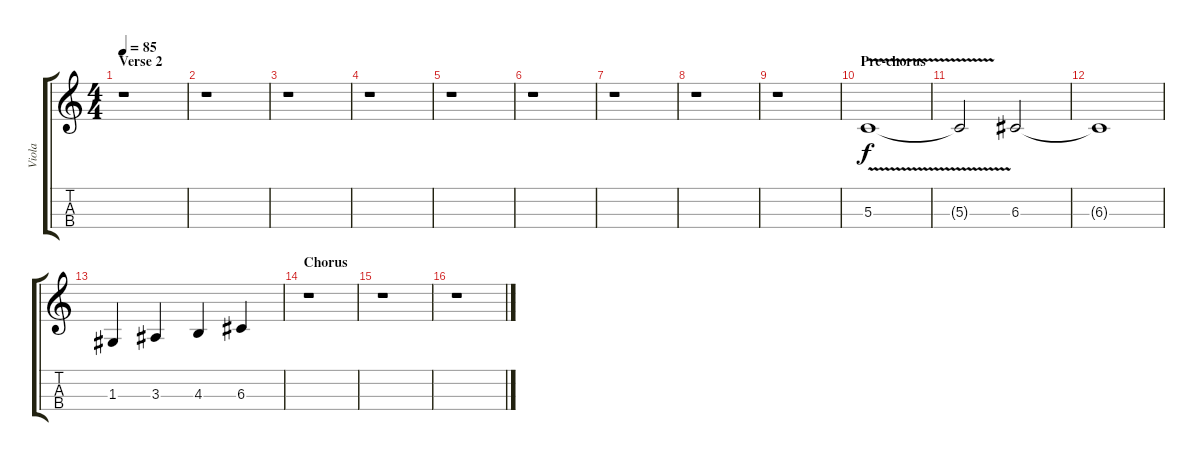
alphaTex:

\track ("Viola" "Viola") {instrument viola}
\staff {score tabs}
\tuning (A4 D4 G3 C3) {hide}
\ts (4 4)
\section ("" "Verse 2")
\tempo 85
\clef g2
\ks c
r.1{dy f} |
r.1 |
r.1 |
r.1 |
r.1 |
r.1 |
r.1 |
r.1 |
r.1 |
\section ("" "Pre-chorus")
5.3{v}.1{volume 6} |
5.3{t}.2 6.3.2 |
6.3{t}.1 |
1.3.4 3.3.4 4.3.4 6.3.4 |
\section ("" "Chorus")
r.1 |
r.1 |
r.1
